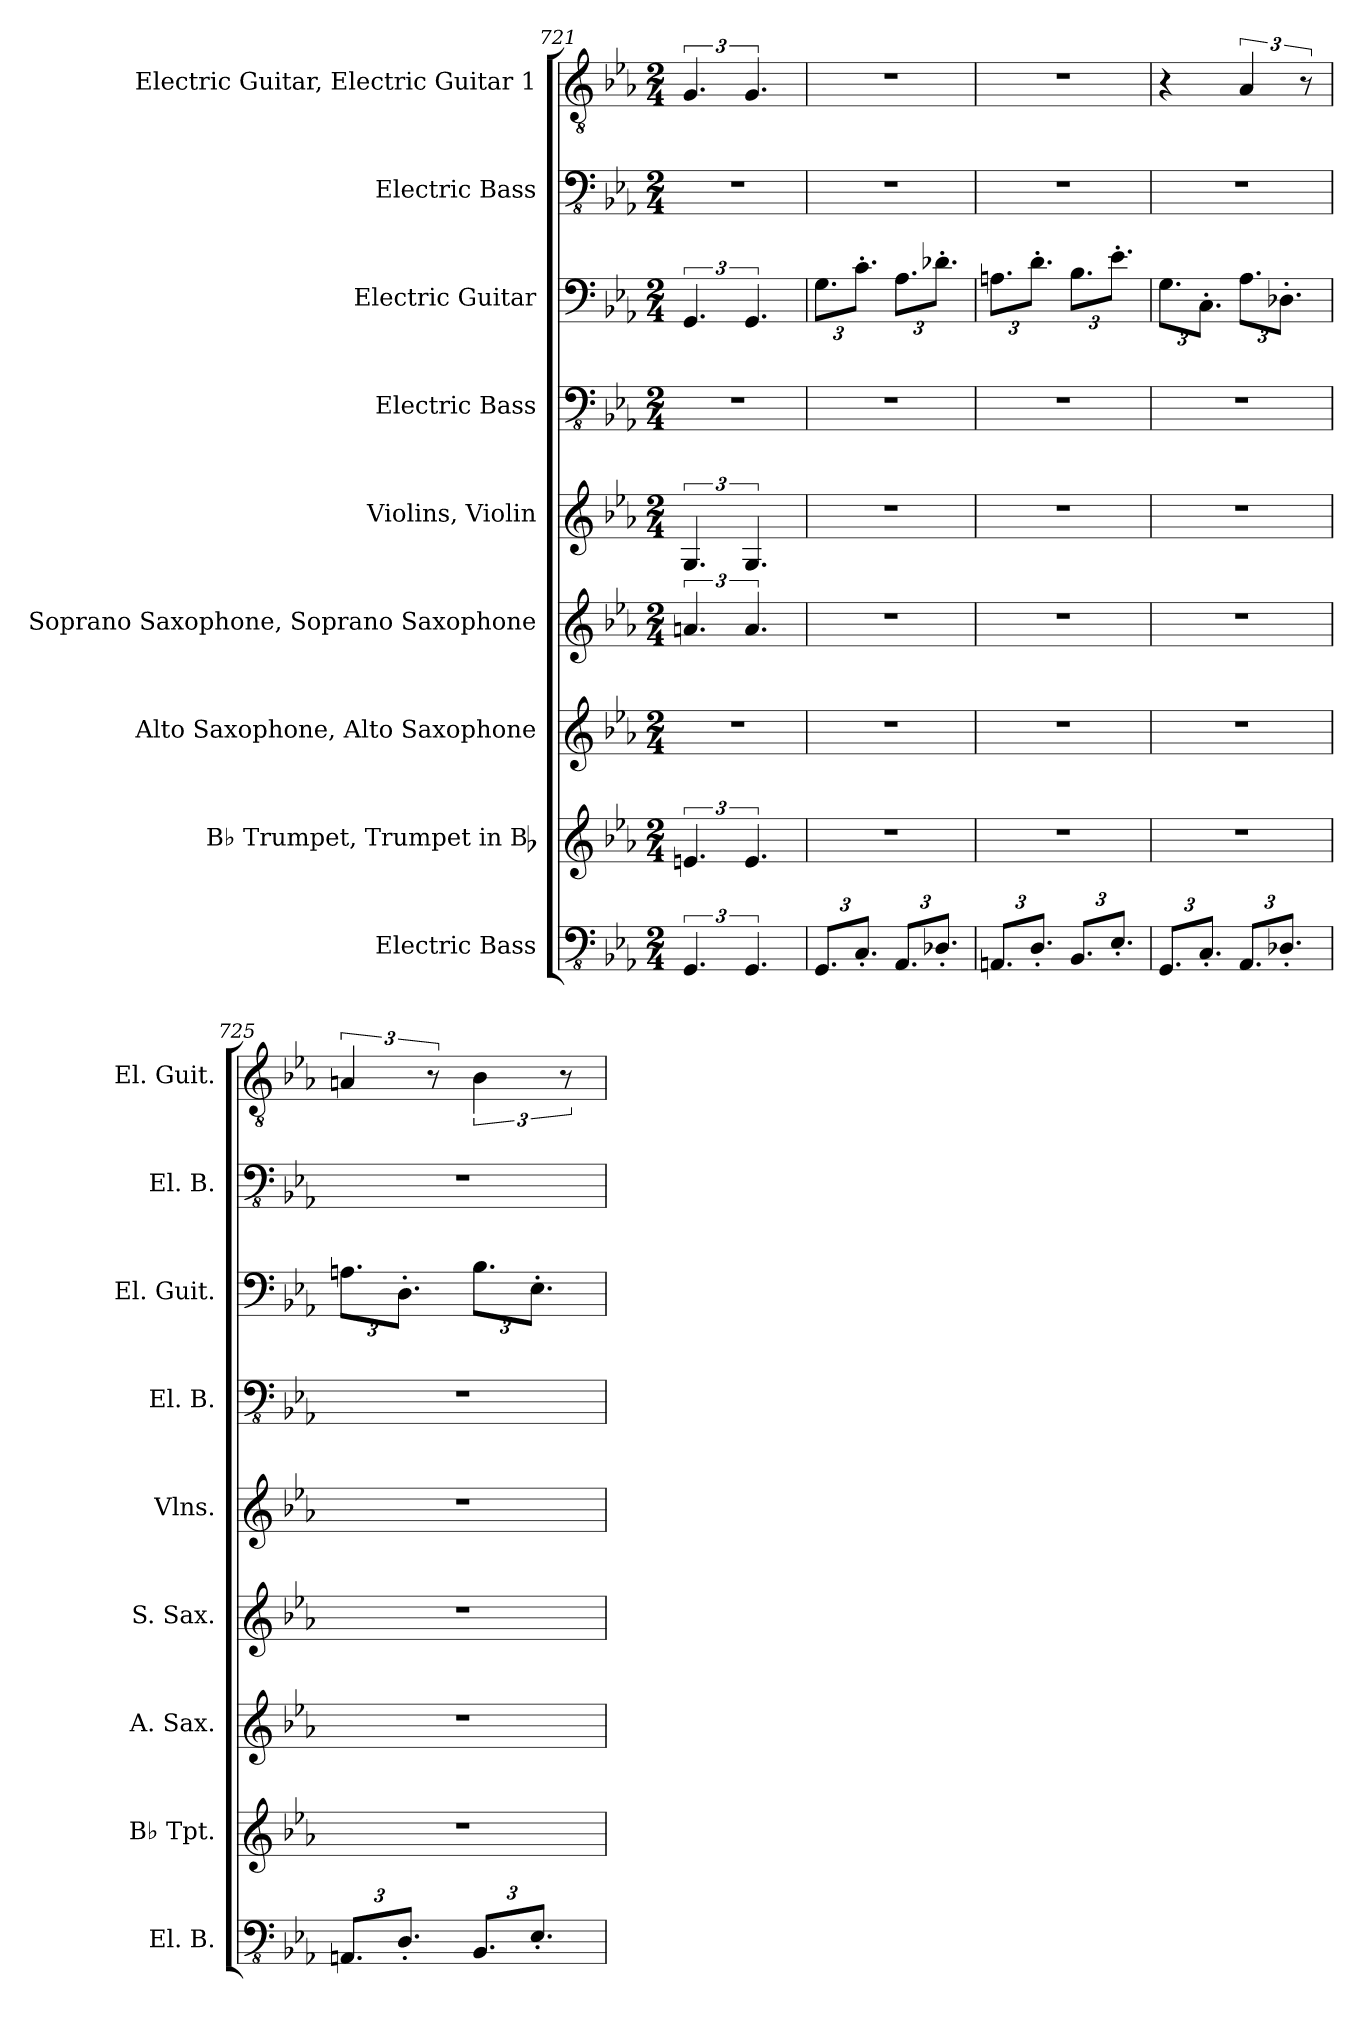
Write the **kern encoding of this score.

**kern	**kern	**kern	**kern	**kern	**kern	**kern	**kern	**kern
*part9	*part8	*part7	*part6	*part5	*part4	*part3	*part2	*part1
*staff9	*staff8	*staff7	*staff6	*staff5	*staff4	*staff3	*staff2	*staff1
*I"Electric Bass	*I"B♭ Trumpet, Trumpet in Bb	*I"Alto Saxophone, Alto Saxophone	*I"Soprano Saxophone, Soprano Saxophone	*I"Violins, Violin	*I"Electric Bass	*I"Electric Guitar	*I"Electric Bass	*I"Electric Guitar, Electric Guitar 1
*I'El. B.	*I'B♭ Tpt.	*I'A. Sax.	*I'S. Sax.	*I'Vlns.	*I'El. B.	*I'El. Guit.	*I'El. B.	*I'El. Guit.
*clefFv4	*clefG2	*clefG2	*clefG2	*clefG2	*clefFv4	*clefF4	*clefFv4	*clefGv2
*	*ITrd1c2	*ITrd5c9	*ITrd1c2	*	*	*	*	*
*k[b-e-a-]	*k[b-e-a-d-g-]	*k[b-e-a-d-g-c-]	*k[b-e-a-d-g-]	*k[b-e-a-]	*k[b-e-a-]	*k[b-e-a-]	*k[b-e-a-]	*k[b-e-a-]
*M2/4	*M2/4	*M2/4	*M2/4	*M2/4	*M2/4	*M2/4	*M2/4	*M2/4
=721	=721	=721	=721	=721	=721	=721	=721	=721
6.GGG/	6.dn/	2r	6.gn/	6.G/	2r	6.GG/	2r	6.G/
6.GGG/	6.d/	.	6.g/	6.G/	.	6.GG/	.	6.G/
=722	=722	=722	=722	=722	=722	=722	=722	=722
*Xbrackettup	*	*	*	*	*	*Xbrackettup	*	*
12.GGG/L	2r	2r	2r	2r	2r	12.G\L	2r	2r
12.CC'/J	.	.	.	.	.	12.c'\J	.	.
12.AAA-/L	.	.	.	.	.	12.A-\L	.	.
12.DD-X'/J	.	.	.	.	.	12.d-X'\J	.	.
=723	=723	=723	=723	=723	=723	=723	=723	=723
12.AAAn/L	2r	2r	2r	2r	2r	12.An\L	2r	2r
12.DD'/J	.	.	.	.	.	12.d'\J	.	.
12.BBB-/L	.	.	.	.	.	12.B-\L	.	.
12.EE-'/J	.	.	.	.	.	12.e-'\J	.	.
=724	=724	=724	=724	=724	=724	=724	=724	=724
12.GGG/L	2r	2r	2r	2r	2r	12.G\L	2r	4r
12.CC'/J	.	.	.	.	.	12.C'\J	.	.
12.AAA-/L	.	.	.	.	.	12.A-\L	.	6A-/
12.DD-X'/J	.	.	.	.	.	12.D-X'\J	.	.
.	.	.	.	.	.	.	.	12r
=725	=725	=725	=725	=725	=725	=725	=725	=725
12.AAAn/L	2r	2r	2r	2r	2r	12.An\L	2r	6An/
12.DD'/J	.	.	.	.	.	12.D'\J	.	.
.	.	.	.	.	.	.	.	12r
12.BBB-/L	.	.	.	.	.	12.B-\L	.	6B-\
12.EE-'/J	.	.	.	.	.	12.E-'\J	.	.
.	.	.	.	.	.	.	.	12r
=	=	=	=	=	=	=	=	=
*-	*-	*-	*-	*-	*-	*-	*-	*-
